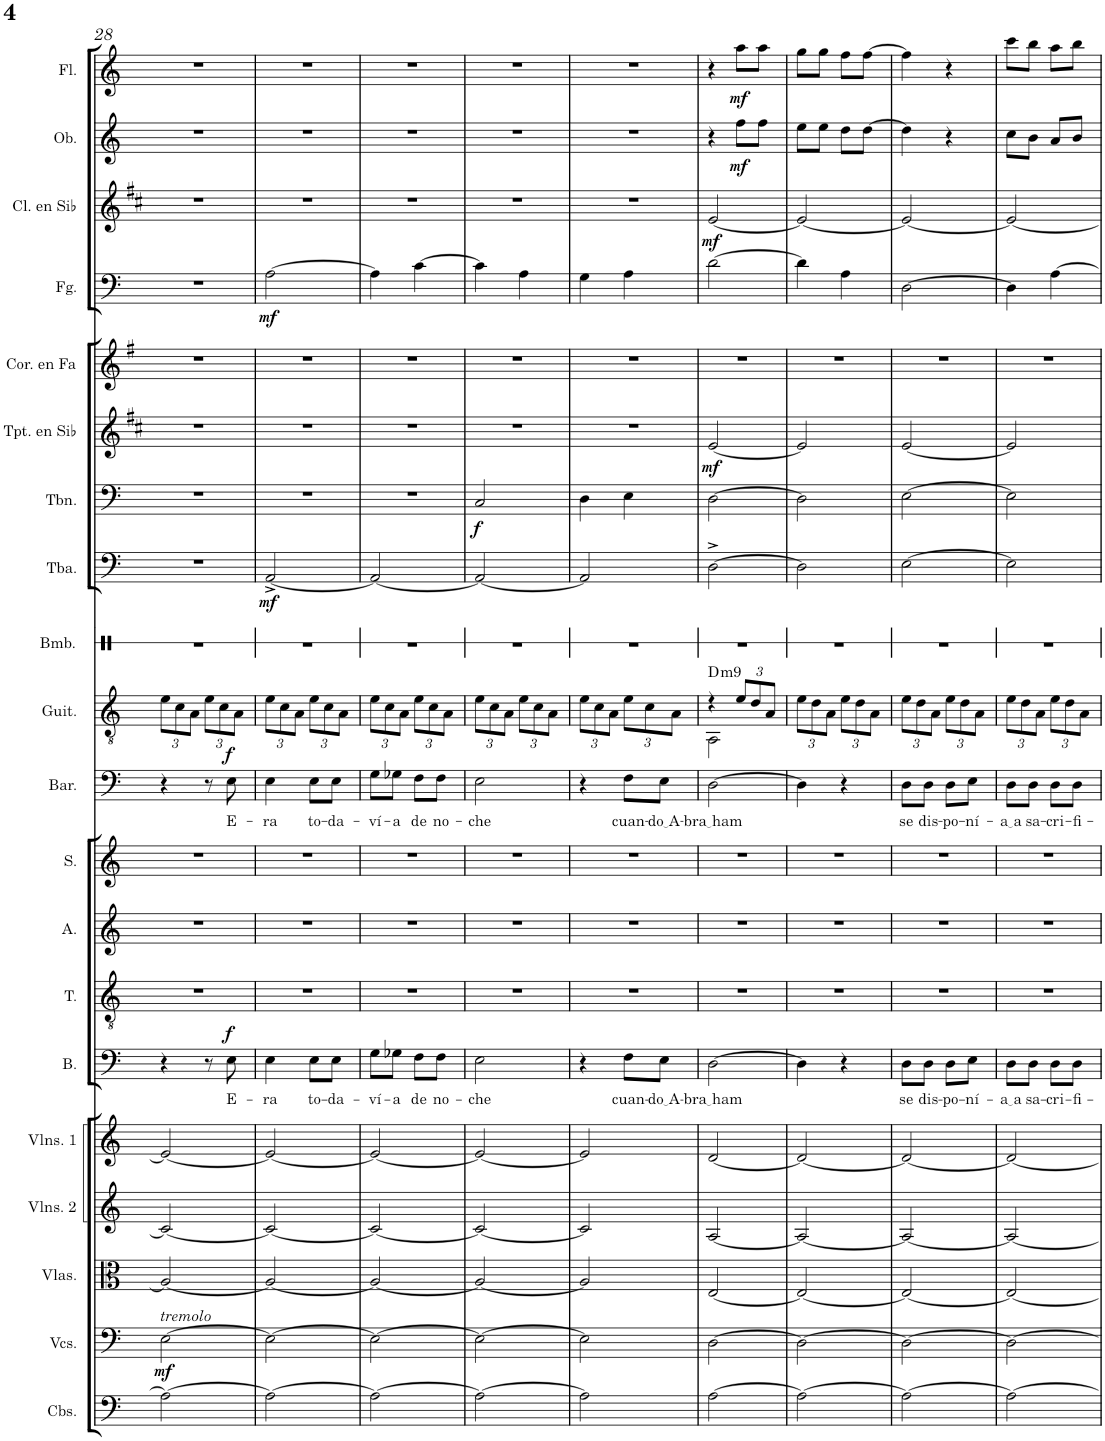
**kern	**kern	**dynam	**kern	**kern	**kern	**kern	**text	**dynam	**kern	**kern	**kern	**kern	**text	**dynam	**kern	**harte	**kern	**kern	**dynam	**kern	**dynam	**kern	**dynam	**kern	**kern	**dynam	**kern	**dynam	**kern	**dynam	**kern	**dynam
*part20	*part19	*part19	*part18	*part17	*part16	*part15	*part15	*part15	*part14	*part13	*part12	*part11	*part11	*part11	*part10	*part10	*part9	*part8	*part8	*part7	*part7	*part6	*part6	*part5	*part4	*part4	*part3	*part3	*part2	*part2	*part1	*part1
*staff20	*staff19	*staff19	*staff18	*staff17	*staff16	*staff15	*staff15	*staff15	*staff14	*staff13	*staff12	*staff11	*staff11	*staff11	*staff10	*	*staff9	*staff8	*staff8	*staff7	*staff7	*staff6	*staff6	*staff5	*staff4	*staff4	*staff3	*staff3	*staff2	*staff2	*staff1	*staff1
*I"Contrabajos	*I"Violonchelos	*	*I"Violas	*I"Violines 2	*I"Violines 1	*I"Bajo	*	*	*I"Tenor	*I"Alto	*I"Soprano	*I"Barítono	*	*	*I"Guitarra clásica	*	*I"Bombo	*I"Tuba	*	*I"Trombón	*	*I"Trompeta en Sib	*	*I"Trompa en Fa	*I"Fagot	*	*I"Clarinete en Sib	*	*I"Oboe	*	*I"Flauta	*
*I'Cbs.	*I'Vcs.	*	*I'Vlas.	*I'Vlns. 2	*I'Vlns. 1	*I'B.	*	*	*I'T.	*I'A.	*I'S.	*I'Bar.	*	*	*I'Guit.	*	*I'Bmb.	*I'Tba.	*	*I'Tbn.	*	*I'Tpt. en Sib	*	*	*I'Fg.	*	*I'Cl. en Sib	*	*I'Ob.	*	*I'Fl.	*
!!LO:PB:g=z
*clefF4	*clefF4	*	*clefC3	*clefG2	*clefG2	*clefF4	*	*	*clefGv2	*clefG2	*clefG2	*clefF4	*	*	*clefGv2	*	*clefX	*clefF4	*	*clefF4	*	*clefG2	*	*clefG2	*clefF4	*	*clefG2	*	*clefG2	*	*clefG2	*
*Trd7c12	*	*	*	*	*	*	*	*	*	*	*	*	*	*	*	*	*	*	*	*	*	*Trd1c2	*	*Trd4c7	*	*	*Trd1c2	*	*	*	*	*
*k[]	*k[]	*	*k[]	*k[]	*k[]	*k[]	*	*	*k[]	*k[]	*k[]	*k[]	*	*	*k[]	*	*k[]	*k[]	*	*k[]	*	*k[f#c#]	*	*k[f#]	*k[]	*	*k[f#c#]	*	*k[]	*	*k[]	*
*M2/4	*M2/4	*	*M2/4	*M2/4	*M2/4	*M2/4	*	*	*M2/4	*M2/4	*M2/4	*M2/4	*	*	*M2/4	*	*M2/4	*M2/4	*	*M2/4	*	*M2/4	*	*M2/4	*M2/4	*	*M2/4	*	*M2/4	*	*M2/4	*
*	*	*	*	*	*	*	*	*	*	*	*	*	*	*	*Xbrackettup	*	*	*	*	*	*	*	*	*	*	*	*	*	*	*	*	*
=28	=28	=28	=28	=28	=28	=28	=28	=28	=28	=28	=28	=28	=28	=28	=28	=28	=28	=28	=28	=28	=28	=28	=28	=28	=28	=28	=28	=28	=28	=28	=28	=28
!	!LO:TX:a:i:t=tremolo	!	!	!	!	!	!	!	!	!	!	!	!	!	!	!	!	!	!	!	!	!	!	!	!	!	!	!	!	!	!	!
!	!	!LO:DY:b	!	!	!	!	!	!	!	!	!	!	!	!	!	!	!	!	!	!	!	!	!	!	!	!	!	!	!	!	!	!
2A\_	[2E\	mf	2A/_	2c/_	2e/_	4r	.	.	2r	2r	2r	4r	.	.	12e\L	.	2r	2r	.	2r	.	2r	.	2r	2r	.	2r	.	2r	.	2r	.
.	.	.	.	.	.	.	.	.	.	.	.	.	.	.	12c\	.	.	.	.	.	.	.	.	.	.	.	.	.	.	.	.	.
.	.	.	.	.	.	.	.	.	.	.	.	.	.	.	12A\J	.	.	.	.	.	.	.	.	.	.	.	.	.	.	.	.	.
.	.	.	.	.	.	8r	.	.	.	.	.	8r	.	.	12e\L	.	.	.	.	.	.	.	.	.	.	.	.	.	.	.	.	.
.	.	.	.	.	.	.	.	.	.	.	.	.	.	.	12c\	.	.	.	.	.	.	.	.	.	.	.	.	.	.	.	.	.
!	!	!	!	!	!	!	!LO:LY:b	!LO:DY:a	!	!	!	!	!LO:LY:b	!LO:DY:a	!	!	!	!	!	!	!	!	!	!	!	!	!	!	!	!	!	!
.	.	.	.	.	.	8E\	E-	f	.	.	.	8E\	E-	f	.	.	.	.	.	.	.	.	.	.	.	.	.	.	.	.	.	.
.	.	.	.	.	.	.	.	.	.	.	.	.	.	.	12A\J	.	.	.	.	.	.	.	.	.	.	.	.	.	.	.	.	.
=29	=29	=29	=29	=29	=29	=29	=29	=29	=29	=29	=29	=29	=29	=29	=29	=29	=29	=29	=29	=29	=29	=29	=29	=29	=29	=29	=29	=29	=29	=29	=29	=29
!	!	!	!	!	!	!	!LO:LY:b	!	!	!	!	!	!LO:LY:b	!	!	!	!	!	!LO:DY:b	!	!	!	!	!	!	!LO:DY:b	!	!	!	!	!	!
2A\_	2E\_	.	2A/_	2c/_	2e/_	4E\	-ra	.	2r	2r	2r	4E\	-ra	.	12e\L	.	2r	[2AA^/	mf	2r	.	2r	.	2r	[2A\	mf	2r	.	2r	.	2r	.
.	.	.	.	.	.	.	.	.	.	.	.	.	.	.	12c\	.	.	.	.	.	.	.	.	.	.	.	.	.	.	.	.	.
.	.	.	.	.	.	.	.	.	.	.	.	.	.	.	12A\J	.	.	.	.	.	.	.	.	.	.	.	.	.	.	.	.	.
!	!	!	!	!	!	!	!LO:LY:b	!	!	!	!	!	!LO:LY:b	!	!	!	!	!	!	!	!	!	!	!	!	!	!	!	!	!	!	!
.	.	.	.	.	.	8E\L	to-	.	.	.	.	8E\L	to-	.	12e\L	.	.	.	.	.	.	.	.	.	.	.	.	.	.	.	.	.
.	.	.	.	.	.	.	.	.	.	.	.	.	.	.	12c\	.	.	.	.	.	.	.	.	.	.	.	.	.	.	.	.	.
!	!	!	!	!	!	!	!LO:LY:b	!	!	!	!	!	!LO:LY:b	!	!	!	!	!	!	!	!	!	!	!	!	!	!	!	!	!	!	!
.	.	.	.	.	.	8E\J	-da-	.	.	.	.	8E\J	-da-	.	.	.	.	.	.	.	.	.	.	.	.	.	.	.	.	.	.	.
.	.	.	.	.	.	.	.	.	.	.	.	.	.	.	12A\J	.	.	.	.	.	.	.	.	.	.	.	.	.	.	.	.	.
=30	=30	=30	=30	=30	=30	=30	=30	=30	=30	=30	=30	=30	=30	=30	=30	=30	=30	=30	=30	=30	=30	=30	=30	=30	=30	=30	=30	=30	=30	=30	=30	=30
!	!	!	!	!	!	!	!LO:LY:b	!	!	!	!	!	!LO:LY:b	!	!	!	!	!	!	!	!	!	!	!	!	!	!	!	!	!	!	!
2A\_	2E\_	.	2A/_	2c/_	2e/_	8G\L	-ví-	.	2r	2r	2r	8G\L	-ví-	.	12e\L	.	2r	2AA/_	.	2r	.	2r	.	2r	4A\]	.	2r	.	2r	.	2r	.
.	.	.	.	.	.	.	.	.	.	.	.	.	.	.	12c\	.	.	.	.	.	.	.	.	.	.	.	.	.	.	.	.	.
!	!	!	!	!	!	!	!LO:LY:b	!	!	!	!	!	!LO:LY:b	!	!	!	!	!	!	!	!	!	!	!	!	!	!	!	!	!	!	!
.	.	.	.	.	.	8G-X\J	-a	.	.	.	.	8G-X\J	-a	.	.	.	.	.	.	.	.	.	.	.	.	.	.	.	.	.	.	.
.	.	.	.	.	.	.	.	.	.	.	.	.	.	.	12A\J	.	.	.	.	.	.	.	.	.	.	.	.	.	.	.	.	.
!	!	!	!	!	!	!	!LO:LY:b	!	!	!	!	!	!LO:LY:b	!	!	!	!	!	!	!	!	!	!	!	!	!	!	!	!	!	!	!
.	.	.	.	.	.	8F\L	de	.	.	.	.	8F\L	de	.	12e\L	.	.	.	.	.	.	.	.	.	[4c\	.	.	.	.	.	.	.
.	.	.	.	.	.	.	.	.	.	.	.	.	.	.	12c\	.	.	.	.	.	.	.	.	.	.	.	.	.	.	.	.	.
!	!	!	!	!	!	!	!LO:LY:b	!	!	!	!	!	!LO:LY:b	!	!	!	!	!	!	!	!	!	!	!	!	!	!	!	!	!	!	!
.	.	.	.	.	.	8F\J	no-	.	.	.	.	8F\J	no-	.	.	.	.	.	.	.	.	.	.	.	.	.	.	.	.	.	.	.
.	.	.	.	.	.	.	.	.	.	.	.	.	.	.	12A\J	.	.	.	.	.	.	.	.	.	.	.	.	.	.	.	.	.
=31	=31	=31	=31	=31	=31	=31	=31	=31	=31	=31	=31	=31	=31	=31	=31	=31	=31	=31	=31	=31	=31	=31	=31	=31	=31	=31	=31	=31	=31	=31	=31	=31
!	!	!	!	!	!	!	!LO:LY:b	!	!	!	!	!	!LO:LY:b	!	!	!	!	!	!	!	!LO:DY:b	!	!	!	!	!	!	!	!	!	!	!
2A\_	2E\_	.	2A/_	2c/_	2e/_	2E\	-che	.	2r	2r	2r	2E\	-che	.	12e\L	.	2r	2AA/_	.	2C/	f	2r	.	2r	4c\]	.	2r	.	2r	.	2r	.
.	.	.	.	.	.	.	.	.	.	.	.	.	.	.	12c\	.	.	.	.	.	.	.	.	.	.	.	.	.	.	.	.	.
.	.	.	.	.	.	.	.	.	.	.	.	.	.	.	12A\J	.	.	.	.	.	.	.	.	.	.	.	.	.	.	.	.	.
.	.	.	.	.	.	.	.	.	.	.	.	.	.	.	12e\L	.	.	.	.	.	.	.	.	.	4A\	.	.	.	.	.	.	.
.	.	.	.	.	.	.	.	.	.	.	.	.	.	.	12c\	.	.	.	.	.	.	.	.	.	.	.	.	.	.	.	.	.
.	.	.	.	.	.	.	.	.	.	.	.	.	.	.	12A\J	.	.	.	.	.	.	.	.	.	.	.	.	.	.	.	.	.
=32	=32	=32	=32	=32	=32	=32	=32	=32	=32	=32	=32	=32	=32	=32	=32	=32	=32	=32	=32	=32	=32	=32	=32	=32	=32	=32	=32	=32	=32	=32	=32	=32
2A\]	2E\]	.	2A/]	2c/]	2e/]	4r	.	.	2r	2r	2r	4r	.	.	12e\L	.	2r	2AA/]	.	4D\	.	2r	.	2r	4G\	.	2r	.	2r	.	2r	.
.	.	.	.	.	.	.	.	.	.	.	.	.	.	.	12c\	.	.	.	.	.	.	.	.	.	.	.	.	.	.	.	.	.
.	.	.	.	.	.	.	.	.	.	.	.	.	.	.	12A\J	.	.	.	.	.	.	.	.	.	.	.	.	.	.	.	.	.
!	!	!	!	!	!	!	!LO:LY:b	!	!	!	!	!	!LO:LY:b	!	!	!	!	!	!	!	!	!	!	!	!	!	!	!	!	!	!	!
.	.	.	.	.	.	8F\L	cuan-	.	.	.	.	8F\L	cuan-	.	12e\L	.	.	.	.	4E\	.	.	.	.	4A\	.	.	.	.	.	.	.
.	.	.	.	.	.	.	.	.	.	.	.	.	.	.	12c\	.	.	.	.	.	.	.	.	.	.	.	.	.	.	.	.	.
!	!	!	!	!	!	!	!LO:LY:b	!	!	!	!	!	!LO:LY:b	!	!	!	!	!	!	!	!	!	!	!	!	!	!	!	!	!	!	!
.	.	.	.	.	.	8E\J	do A	.	.	.	.	8E\J	do A	.	.	.	.	.	.	.	.	.	.	.	.	.	.	.	.	.	.	.
.	.	.	.	.	.	.	.	.	.	.	.	.	.	.	12A\J	.	.	.	.	.	.	.	.	.	.	.	.	.	.	.	.	.
=33	=33	=33	=33	=33	=33	=33	=33	=33	=33	=33	=33	=33	=33	=33	=33	=33	=33	=33	=33	=33	=33	=33	=33	=33	=33	=33	=33	=33	=33	=33	=33	=33
!	!	!	!	!	!	!	!LO:LY:b	!	!	!	!	!	!LO:LY:b	!	!	!LO:H:kt=m9	!	!	!	!	!	!	!LO:DY:b	!	!	!	!	!LO:DY:b	!	!	!	!
*	*	*	*	*	*	*	*	*	*	*	*	*	*	*	*^	*	*	*	*	*	*	*	*	*	*	*	*	*	*	*	*	*
[2A\	[2D\	.	[2E/	[2A/	[2d/	[2D\	bra ham	.	2r	2r	2r	[2D\	bra ham	.	4r	2AA\	D:min9	2r	[2D^\	.	[2D\	.	[2e/	mf	2r	[2d\	.	[2e/	mf	4r	.	4r	.
!	!	!	!	!	!	!	!	!	!	!	!	!	!	!	!	!	!	!	!	!	!	!	!	!	!	!	!	!	!	!	!LO:DY:b	!	!LO:DY:b
.	.	.	.	.	.	.	.	.	.	.	.	.	.	.	12e/L	.	.	.	.	.	.	.	.	.	.	.	.	.	.	8ff\L	mf	8aa\L	mf
.	.	.	.	.	.	.	.	.	.	.	.	.	.	.	12d/	.	.	.	.	.	.	.	.	.	.	.	.	.	.	.	.	.	.
.	.	.	.	.	.	.	.	.	.	.	.	.	.	.	.	.	.	.	.	.	.	.	.	.	.	.	.	.	.	8ff\J	.	8aa\J	.
.	.	.	.	.	.	.	.	.	.	.	.	.	.	.	12A/J	.	.	.	.	.	.	.	.	.	.	.	.	.	.	.	.	.	.
*	*	*	*	*	*	*	*	*	*	*	*	*	*	*	*v	*v	*	*	*	*	*	*	*	*	*	*	*	*	*	*	*	*	*
=34	=34	=34	=34	=34	=34	=34	=34	=34	=34	=34	=34	=34	=34	=34	=34	=34	=34	=34	=34	=34	=34	=34	=34	=34	=34	=34	=34	=34	=34	=34	=34	=34
2A\_	2D\_	.	2E/_	2A/_	2d/_	4D\]	.	.	2r	2r	2r	4D\]	.	.	12e\L	.	2r	2D\]	.	2D\]	.	2e/]	.	2r	4d\]	.	2e/_	.	8ee\L	.	8gg\L	.
.	.	.	.	.	.	.	.	.	.	.	.	.	.	.	12d\	.	.	.	.	.	.	.	.	.	.	.	.	.	.	.	.	.
.	.	.	.	.	.	.	.	.	.	.	.	.	.	.	.	.	.	.	.	.	.	.	.	.	.	.	.	.	8ee\J	.	8gg\J	.
.	.	.	.	.	.	.	.	.	.	.	.	.	.	.	12A\J	.	.	.	.	.	.	.	.	.	.	.	.	.	.	.	.	.
.	.	.	.	.	.	4r	.	.	.	.	.	4r	.	.	12e\L	.	.	.	.	.	.	.	.	.	4A\	.	.	.	8dd\L	.	8ff\L	.
.	.	.	.	.	.	.	.	.	.	.	.	.	.	.	12d\	.	.	.	.	.	.	.	.	.	.	.	.	.	.	.	.	.
.	.	.	.	.	.	.	.	.	.	.	.	.	.	.	.	.	.	.	.	.	.	.	.	.	.	.	.	.	[8dd\J	.	[8ff\J	.
.	.	.	.	.	.	.	.	.	.	.	.	.	.	.	12A\J	.	.	.	.	.	.	.	.	.	.	.	.	.	.	.	.	.
=35	=35	=35	=35	=35	=35	=35	=35	=35	=35	=35	=35	=35	=35	=35	=35	=35	=35	=35	=35	=35	=35	=35	=35	=35	=35	=35	=35	=35	=35	=35	=35	=35
!	!	!	!	!	!	!	!LO:LY:b	!	!	!	!	!	!LO:LY:b	!	!	!	!	!	!	!	!	!	!	!	!	!	!	!	!	!	!	!
2A\_	2D\_	.	2E/_	2A/_	2d/_	8D\L	se	.	2r	2r	2r	8D\L	se	.	12e\L	.	2r	[2E\	.	[2E\	.	[2e/	.	2r	[2D\	.	2e/_	.	4dd\]	.	4ff\]	.
.	.	.	.	.	.	.	.	.	.	.	.	.	.	.	12d\	.	.	.	.	.	.	.	.	.	.	.	.	.	.	.	.	.
!	!	!	!	!	!	!	!LO:LY:b	!	!	!	!	!	!LO:LY:b	!	!	!	!	!	!	!	!	!	!	!	!	!	!	!	!	!	!	!
.	.	.	.	.	.	8D\J	dis-	.	.	.	.	8D\J	dis-	.	.	.	.	.	.	.	.	.	.	.	.	.	.	.	.	.	.	.
.	.	.	.	.	.	.	.	.	.	.	.	.	.	.	12A\J	.	.	.	.	.	.	.	.	.	.	.	.	.	.	.	.	.
!	!	!	!	!	!	!	!LO:LY:b	!	!	!	!	!	!LO:LY:b	!	!	!	!	!	!	!	!	!	!	!	!	!	!	!	!	!	!	!
.	.	.	.	.	.	8D\L	-po-	.	.	.	.	8D\L	-po-	.	12e\L	.	.	.	.	.	.	.	.	.	.	.	.	.	4r	.	4r	.
.	.	.	.	.	.	.	.	.	.	.	.	.	.	.	12d\	.	.	.	.	.	.	.	.	.	.	.	.	.	.	.	.	.
!	!	!	!	!	!	!	!LO:LY:b	!	!	!	!	!	!LO:LY:b	!	!	!	!	!	!	!	!	!	!	!	!	!	!	!	!	!	!	!
.	.	.	.	.	.	8E\J	-ní-	.	.	.	.	8E\J	-ní-	.	.	.	.	.	.	.	.	.	.	.	.	.	.	.	.	.	.	.
.	.	.	.	.	.	.	.	.	.	.	.	.	.	.	12A\J	.	.	.	.	.	.	.	.	.	.	.	.	.	.	.	.	.
=36	=36	=36	=36	=36	=36	=36	=36	=36	=36	=36	=36	=36	=36	=36	=36	=36	=36	=36	=36	=36	=36	=36	=36	=36	=36	=36	=36	=36	=36	=36	=36	=36
!	!	!	!	!	!	!	!LO:LY:b	!	!	!	!	!	!LO:LY:b	!	!	!	!	!	!	!	!	!	!	!	!	!	!	!	!	!	!	!
2A\_	2D\_	.	2E/_	2A/_	2d/_	8D\L	a a	.	2r	2r	2r	8D\L	a a	.	12e\L	.	2r	2E\]	.	2E\]	.	2e/]	.	2r	4D\]	.	2e/_	.	8cc\L	.	8ccc\L	.
.	.	.	.	.	.	.	.	.	.	.	.	.	.	.	12d\	.	.	.	.	.	.	.	.	.	.	.	.	.	.	.	.	.
!	!	!	!	!	!	!	!LO:LY:b	!	!	!	!	!	!LO:LY:b	!	!	!	!	!	!	!	!	!	!	!	!	!	!	!	!	!	!	!
.	.	.	.	.	.	8D\J	sa-	.	.	.	.	8D\J	sa-	.	.	.	.	.	.	.	.	.	.	.	.	.	.	.	8b\J	.	8bb\J	.
.	.	.	.	.	.	.	.	.	.	.	.	.	.	.	12A\J	.	.	.	.	.	.	.	.	.	.	.	.	.	.	.	.	.
!	!	!	!	!	!	!	!LO:LY:b	!	!	!	!	!	!LO:LY:b	!	!	!	!	!	!	!	!	!	!	!	!	!	!	!	!	!	!	!
.	.	.	.	.	.	8D\L	-cri-	.	.	.	.	8D\L	-cri-	.	12e\L	.	.	.	.	.	.	.	.	.	[4A\	.	.	.	8a/L	.	8aa\L	.
.	.	.	.	.	.	.	.	.	.	.	.	.	.	.	12d\	.	.	.	.	.	.	.	.	.	.	.	.	.	.	.	.	.
!	!	!	!	!	!	!	!LO:LY:b	!	!	!	!	!	!LO:LY:b	!	!	!	!	!	!	!	!	!	!	!	!	!	!	!	!	!	!	!
.	.	.	.	.	.	8D\J	-fi-	.	.	.	.	8D\J	-fi-	.	.	.	.	.	.	.	.	.	.	.	.	.	.	.	8b/J	.	8bb\J	.
.	.	.	.	.	.	.	.	.	.	.	.	.	.	.	12A\J	.	.	.	.	.	.	.	.	.	.	.	.	.	.	.	.	.
=	=	=	=	=	=	=	=	=	=	=	=	=	=	=	=	=	=	=	=	=	=	=	=	=	=	=	=	=	=	=	=	=
*-	*-	*-	*-	*-	*-	*-	*-	*-	*-	*-	*-	*-	*-	*-	*-	*-	*-	*-	*-	*-	*-	*-	*-	*-	*-	*-	*-	*-	*-	*-	*-	*-
